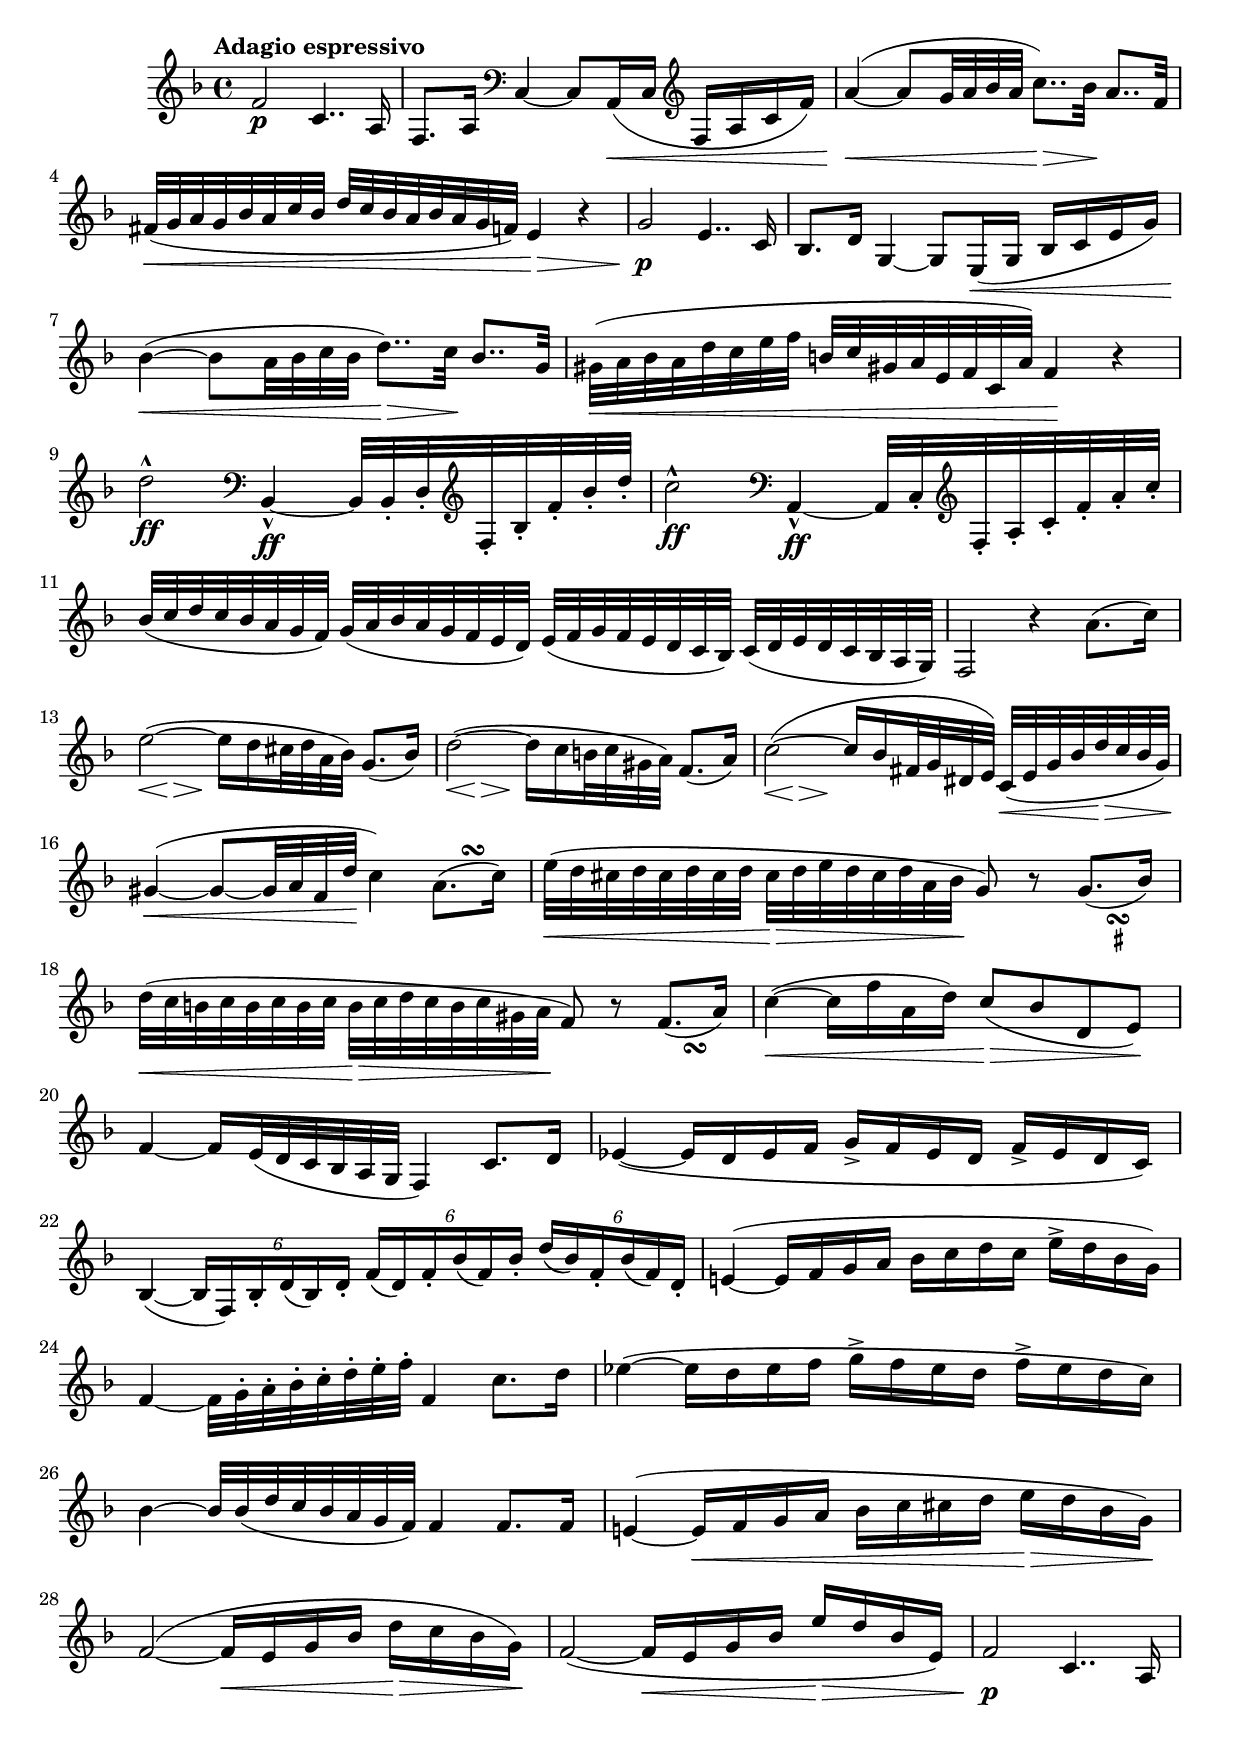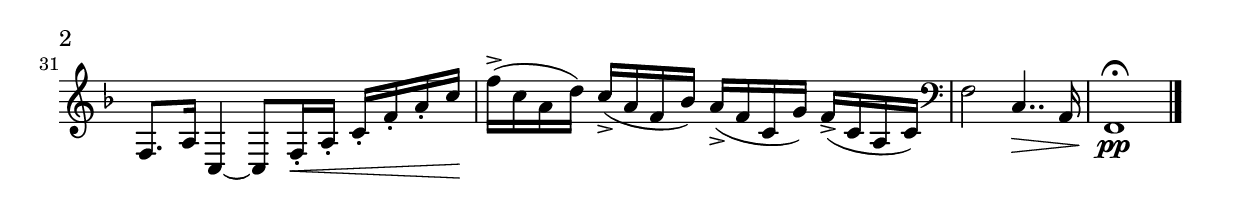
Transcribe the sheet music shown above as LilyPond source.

\version "2.22.0"

\include "settings.ily"

\relative {
  \language "english"

  \transposition f

  \tempo "Adagio espressivo"

  \key f \major
  \time 4/4

  f'2 \p c4.. a16 |
  f8. a16 \clef \bass-clef-name c,4~8 a16( \< c #(if (not (string=? bass-clef-name "bass^8")) #{ \clef "treble" #}) f a c f) |
  #(if (string=? bass-clef-name "bass^8") #{ \clef "treble" #}) a4~( \< a8 g32 a b-flat a c8..) \> b-flat32 \! a8.. f32 |
  f-sharp32( \< g a g b-flat a c b-flat d c b-flat a b-flat a g f) e4 \> r |
  g2 \p e4.. c16 |
  b-flat8. d16 g,4~8 e16( \< g b-flat c e g) |
  b-flat4~( \< b-flat8 a32 b-flat c b-flat d8..) \> c32 \! b-flat8.. g32 |
  g-sharp32( \< a b-flat a d c e f b, c g-sharp! a e f c a') f4 \! r |
  d'2-^ \ff \clef \bass-clef-name b-flat,,4-^~ \ff b-flat32 b-flat-. d-. #(if (not (string=? bass-clef-name "bass^8")) #{ \clef "treble" #}) f-. b-flat-. #(if (string=? bass-clef-name "bass^8") #{ \clef "treble" #}) f'-. b-flat-. d-. |
  c2-^ \ff \clef \bass-clef-name a,,4-^~ \ff a32 c-. #(if (not (string=? bass-clef-name "bass^8")) #{ \clef "treble" #}) f-. a-. c-. #(if (string=? bass-clef-name "bass^8") #{ \clef "treble" #}) f-. a-. c-. |
  b-flat32( c d c b-flat a g f) g( a b-flat a g f e d) e( f g f e d c b-flat) c( d e d c b-flat a g) |
  f2 r4 a'8.( c16) |

  <<
    { e2~( }
    {
      \override Hairpin.minimum-length = #3
      s4*2/3 \< s \> s \!
      \revert Hairpin.minimum-length
    }
  >> e16 d c-sharp32 d a b-flat) g8.( b-flat16) |
  <<
    { d2~( }
    {
      \override Hairpin.minimum-length = #3
      s4*2/3 \< s \> s \!
      \revert Hairpin.minimum-length
    }
  >> d16 c b32 c g-sharp a) f8.( a16) |
  <<
    { c2~( }
    {
      \override Hairpin.minimum-length = #3
      s4*2/3 \< s \> s \!
      \revert Hairpin.minimum-length
    }
  >> c16 b-flat f-sharp32 g d-sharp e) c( \< e g b-flat d \> c b-flat g) |
  g-sharp4~( \< g-sharp8~32 a f d' \! c4)
    <<
      { a8.( c16) }
      { s8 s^\markup { \musicglyph #"scripts.turn" } }
    >> |

  e32( \< d c-sharp d c-sharp d c-sharp d c-sharp \> d e d c-sharp d a b-flat \! g8) r
    <<
      { g8.( b-flat16) }
      { s8 s_\markup { \override #'(baseline-skip . 2) \halign #0 \center-column { \musicglyph #"scripts.turn" \tiny \sharp } } }
    >> |
  d32( \< c b c b c b c b \> c d c b c g-sharp a \! f8) r
    <<
      { f8.( a16) }
      { s8 s_\markup { \musicglyph #"scripts.turn" } }
    >> |
  c4~( \< c16 f a, d) c8( \> b-flat d, e) \! |
  f4~ f16 e32( d c b-flat a g f4) c'8. d16 |

  e-flat4~( e-flat16 d e-flat f g-> f e-flat d f-> e-flat d c) |
  b-flat4~( \tuplet 6/4 4 { b-flat16 f) b-flat-. d( b-flat) d-. f( d) f-. b-flat( f) b-flat-. d( b-flat) f-. b-flat( f) d-. }
  \override Script #'avoid-slur = #'inside
  e-natural!4~( e16 f g a b-flat c d c e-> d b-flat g) |
  \revert Script #'avoid-slur
  f4~32 g-. a-. b-flat-. c-. d-. e-. f-. f,4 c'8. d16 |

  e-flat4~( e-flat16 d e-flat f g-> f e-flat d f-> e-flat d c) |
  b-flat4~32 b-flat( d c b-flat a g f) f4 f8. f16 |
  e-natural!4~( e16 \< f g a b-flat c c-sharp d e \> d b-flat g) \! |
  f2~( f16 \< e g b-flat d \> c b-flat g) \! |
  f2~( f16 \< e g b-flat e \> d b-flat e,) |

  f2 \p c4.. a16 |
  f8. a16 c,4~8 f16-. \< a-. c-. f-. a-. c \! |
  f16->( c a d) c->( a f b-flat) a->( f c g') f->( c a c) |
  \clef \bass-clef-name f,2 c4.. \> a16 |
  f1\fermata \pp | \bar "|."
}
